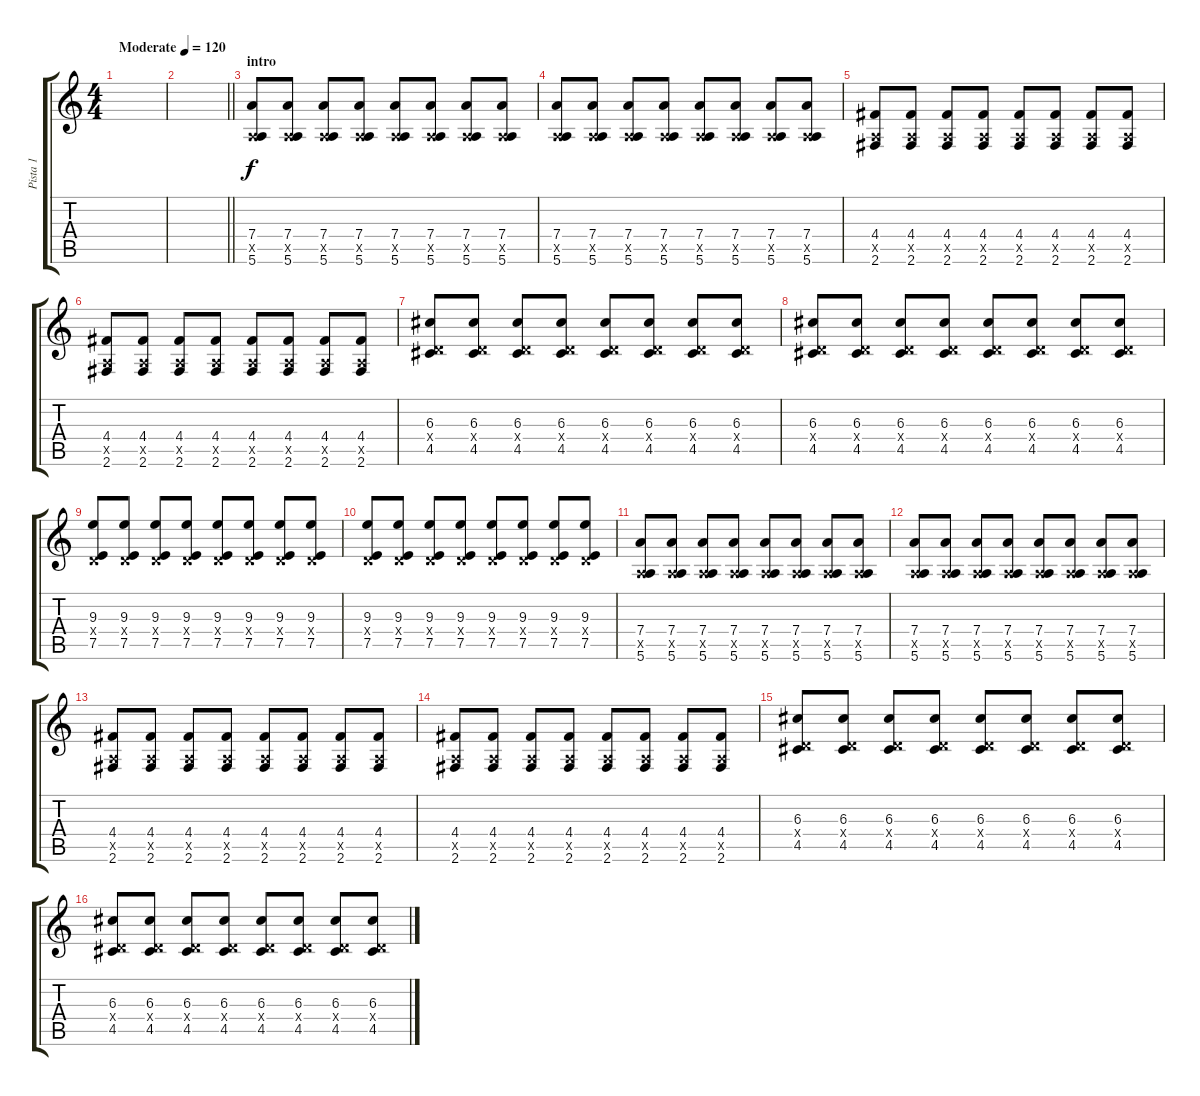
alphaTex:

\track ("Pista 1" "Pista 1") {instrument overdrivenguitar}
\staff {score tabs}
\tuning (E4 B3 G3 D3 A2 E2) {hide}
\ts (4 4)
\tempo (120 "Moderate")
\clef g2
\ks c
|
\barLineRight lightlight
|
\section ("" "intro")
(7.4 0.5{x} 5.6).8 (7.4 0.5{x} 5.6).8 (7.4 0.5{x} 5.6).8 (7.4 0.5{x} 5.6).8 (7.4 0.5{x} 5.6).8 (7.4 0.5{x} 5.6).8 (7.4 0.5{x} 5.6).8 (7.4 0.5{x} 5.6).8 |
(7.4 0.5{x} 5.6).8 (7.4 0.5{x} 5.6).8 (7.4 0.5{x} 5.6).8 (7.4 0.5{x} 5.6).8 (7.4 0.5{x} 5.6).8 (7.4 0.5{x} 5.6).8 (7.4 0.5{x} 5.6).8 (7.4 0.5{x} 5.6).8 |
(4.4 0.5{x} 2.6).8 (4.4 0.5{x} 2.6).8 (4.4 0.5{x} 2.6).8 (4.4 0.5{x} 2.6).8 (4.4 0.5{x} 2.6).8 (4.4 0.5{x} 2.6).8 (4.4 0.5{x} 2.6).8 (4.4 0.5{x} 2.6).8 |
(4.4 0.5{x} 2.6).8 (4.4 0.5{x} 2.6).8 (4.4 0.5{x} 2.6).8 (4.4 0.5{x} 2.6).8 (4.4 0.5{x} 2.6).8 (4.4 0.5{x} 2.6).8 (4.4 0.5{x} 2.6).8 (4.4 0.5{x} 2.6).8 |
(6.3 0.4{x} 4.5).8 (6.3 0.4{x} 4.5).8 (6.3 0.4{x} 4.5).8 (6.3 0.4{x} 4.5).8 (6.3 0.4{x} 4.5).8 (6.3 0.4{x} 4.5).8 (6.3 0.4{x} 4.5).8 (6.3 0.4{x} 4.5).8 |
(6.3 0.4{x} 4.5).8 (6.3 0.4{x} 4.5).8 (6.3 0.4{x} 4.5).8 (6.3 0.4{x} 4.5).8 (6.3 0.4{x} 4.5).8 (6.3 0.4{x} 4.5).8 (6.3 0.4{x} 4.5).8 (6.3 0.4{x} 4.5).8 |
(9.3 0.4{x} 7.5).8 (9.3 0.4{x} 7.5).8 (9.3 0.4{x} 7.5).8 (9.3 0.4{x} 7.5).8 (9.3 0.4{x} 7.5).8 (9.3 0.4{x} 7.5).8 (9.3 0.4{x} 7.5).8 (9.3 0.4{x} 7.5).8 |
(9.3 0.4{x} 7.5).8 (9.3 0.4{x} 7.5).8 (9.3 0.4{x} 7.5).8 (9.3 0.4{x} 7.5).8 (9.3 0.4{x} 7.5).8 (9.3 0.4{x} 7.5).8 (9.3 0.4{x} 7.5).8 (9.3 0.4{x} 7.5).8 |
(7.4 0.5{x} 5.6).8 (7.4 0.5{x} 5.6).8 (7.4 0.5{x} 5.6).8 (7.4 0.5{x} 5.6).8 (7.4 0.5{x} 5.6).8 (7.4 0.5{x} 5.6).8 (7.4 0.5{x} 5.6).8 (7.4 0.5{x} 5.6).8 |
(7.4 0.5{x} 5.6).8 (7.4 0.5{x} 5.6).8 (7.4 0.5{x} 5.6).8 (7.4 0.5{x} 5.6).8 (7.4 0.5{x} 5.6).8 (7.4 0.5{x} 5.6).8 (7.4 0.5{x} 5.6).8 (7.4 0.5{x} 5.6).8 |
(4.4 0.5{x} 2.6).8 (4.4 0.5{x} 2.6).8 (4.4 0.5{x} 2.6).8 (4.4 0.5{x} 2.6).8 (4.4 0.5{x} 2.6).8 (4.4 0.5{x} 2.6).8 (4.4 0.5{x} 2.6).8 (4.4 0.5{x} 2.6).8 |
(4.4 0.5{x} 2.6).8 (4.4 0.5{x} 2.6).8 (4.4 0.5{x} 2.6).8 (4.4 0.5{x} 2.6).8 (4.4 0.5{x} 2.6).8 (4.4 0.5{x} 2.6).8 (4.4 0.5{x} 2.6).8 (4.4 0.5{x} 2.6).8 |
(6.3 0.4{x} 4.5).8 (6.3 0.4{x} 4.5).8 (6.3 0.4{x} 4.5).8 (6.3 0.4{x} 4.5).8 (6.3 0.4{x} 4.5).8 (6.3 0.4{x} 4.5).8 (6.3 0.4{x} 4.5).8 (6.3 0.4{x} 4.5).8 |
(6.3 0.4{x} 4.5).8 (6.3 0.4{x} 4.5).8 (6.3 0.4{x} 4.5).8 (6.3 0.4{x} 4.5).8 (6.3 0.4{x} 4.5).8 (6.3 0.4{x} 4.5).8 (6.3 0.4{x} 4.5).8 (6.3 0.4{x} 4.5).8
